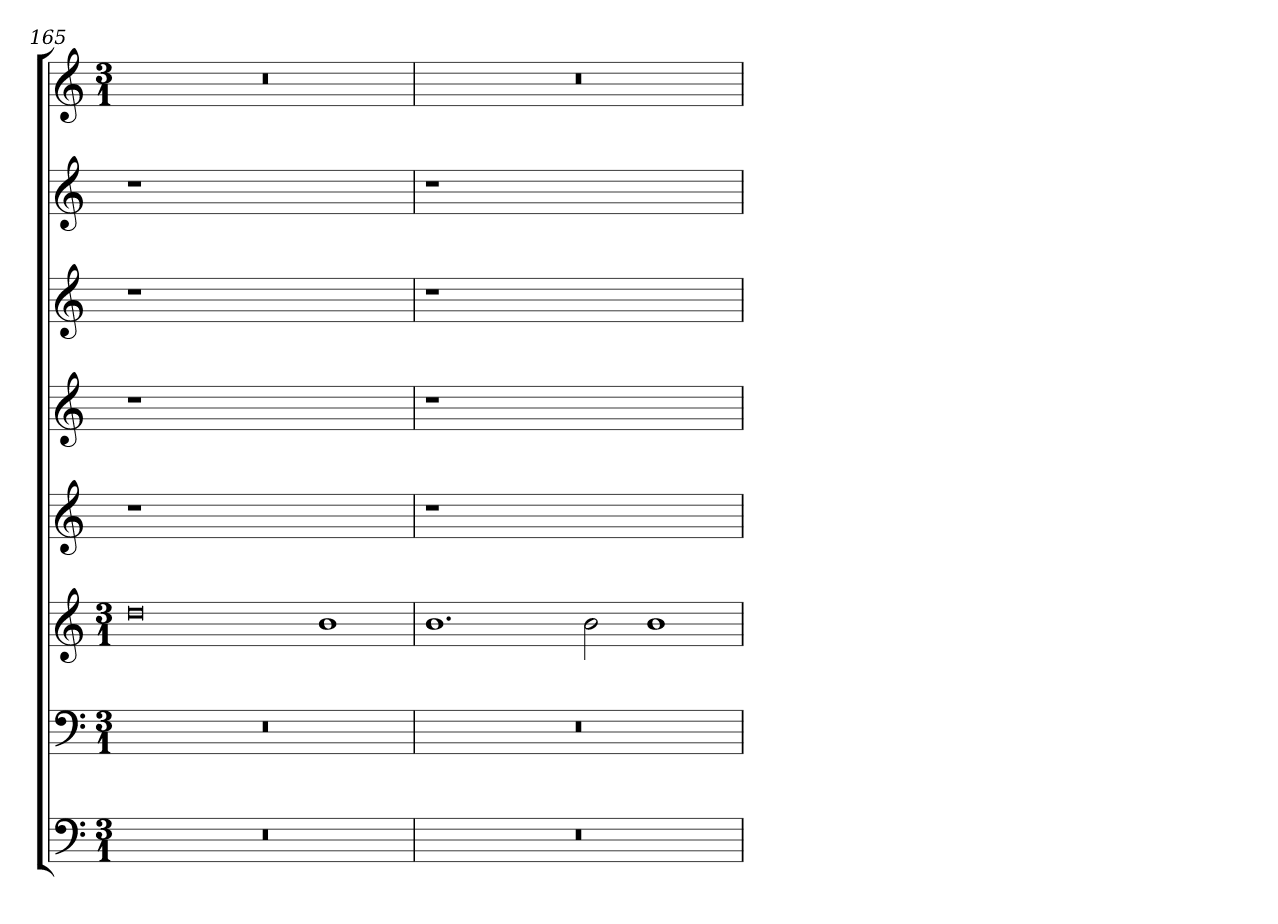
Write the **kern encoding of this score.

**kern	**kern	**kern	**kern	**kern	**kern	**kern	**kern
*part8	*part7	*part6	*part5	*part4	*part3	*part2	*part1
*staff8	*staff7	*staff6	*staff5	*staff4	*staff3	*staff2	*staff1
*clefF4	*clefF4	*clefG2	*clefG2	*clefG2	*clefG2	*clefG2	*clefG2
*k[]	*k[]	*k[]	*k[]	*k[]	*k[]	*k[]	*k[]
*C:	*C:	*C:	*C:	*C:	*C:	*C:	*C:
*M3/1	*M3/1	*M3/1	*	*	*	*	*M3/1
=165	=165	=165	=165	=165	=165	=165	=165
0.r	0.r	0dd	1r	1r	1r	1r	0.r
.	.	.	0ryy	0ryy	0ryy	0ryy	.
.	.	1b	.	.	.	.	.
=166	=166	=166	=166	=166	=166	=166	=166
0.r	0.r	1.b	1r	1r	1r	1r	0.r
.	.	.	0ryy	0ryy	0ryy	0ryy	.
.	.	2b\	.	.	.	.	.
.	.	1b	.	.	.	.	.
=	=	=	=	=	=	=	=
*-	*-	*-	*-	*-	*-	*-	*-
